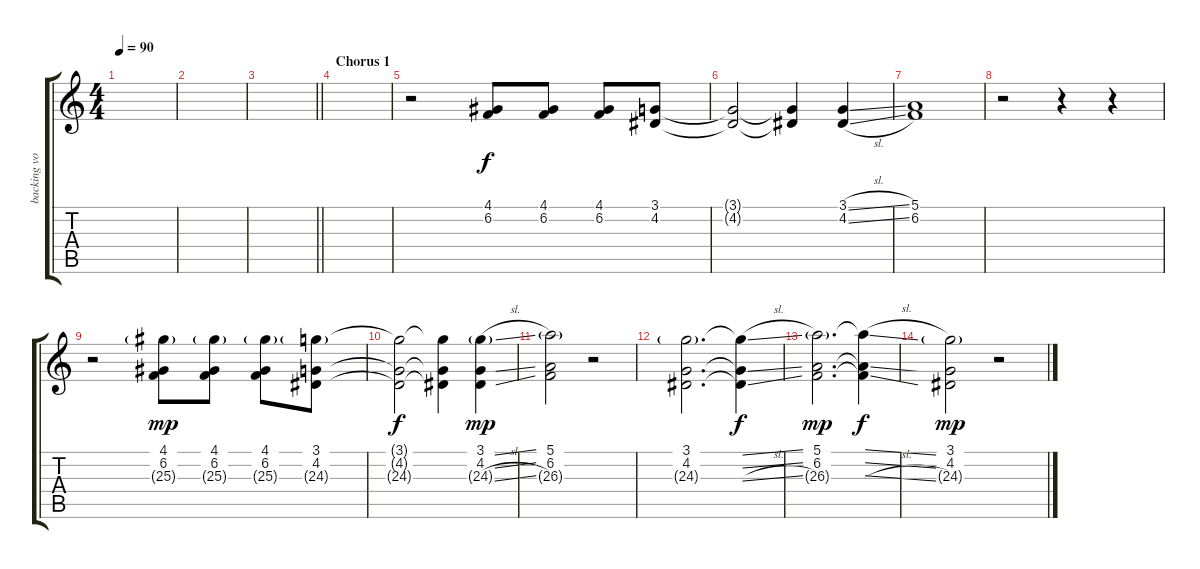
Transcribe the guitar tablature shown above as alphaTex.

\track ("backing voc" "backing vo") {instrument choiraahs}
\staff {score tabs}
\tuning (E4 B3 G3 D3 A2 E2) {hide}
\ts (4 4)
\tempo 90
\clef g2
\ks aminor
|
|
\barLineRight lightlight
|
\section ("" "Chorus 1")
|
r.2 (4.1 6.2).8 (4.1 6.2).8 (4.1 6.2).8 (3.1 4.2).8 |
(3.1{t} 4.2{t}).2 (3.1{t} 4.2{t}).4 (3.1{sl} 4.2{sl}).4 |
(5.1 6.2).1 |
r.2 r.4 r.4 |
r.2 (4.1 6.2 25.3{g}).8{dy mp} (4.1 6.2 25.3{g}).8 (4.1 6.2 25.3{g}).8 (3.1 4.2 24.3{g}).8 |
(3.1{t} 4.2{t} 24.3{t}).2{dy f} (3.1{t} 4.2{t} 24.3{t}).4 (3.1{sl} 4.2{sl} 24.3{sl g}).4{dy mp} |
(5.1 6.2 26.3{g}).2 r.2 |
(3.1 4.2 24.3{g}).2{d} (3.1{sl t} 4.2{sl t} 24.3{sl t}).4{dy f} |
(5.1 6.2 26.3{g}).2{d dy mp} (5.1{sl t} 6.2{sl t} 26.3{sl t}).4{dy f} |
(3.1 4.2 24.3{g}).2{dy mp} r.2
